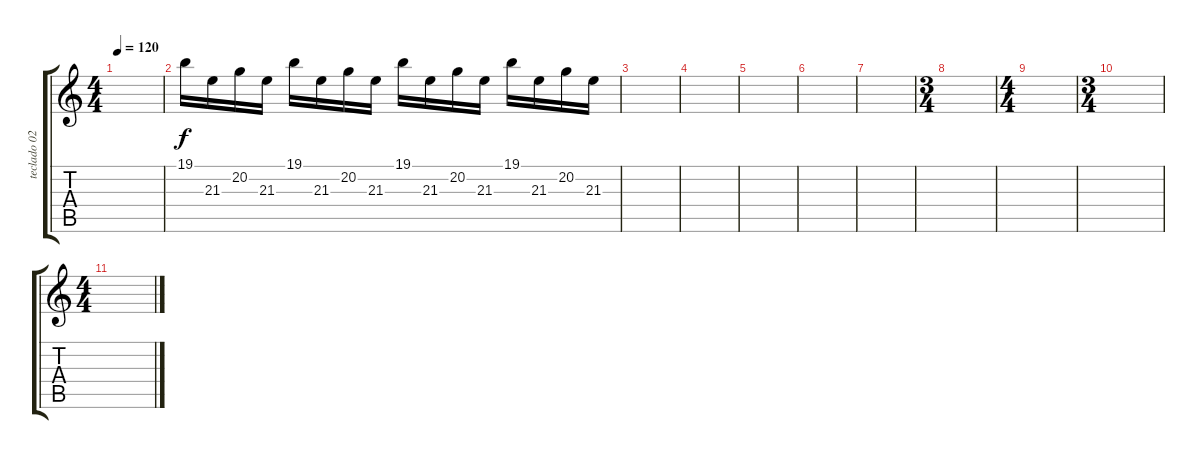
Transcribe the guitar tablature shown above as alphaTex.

\track ("teclado 02" "teclado 02") {instrument lead8bassandlead}
\staff {score tabs}
\tuning (E4 B3 G3 D3 A2 E2) {hide}
\ts (4 4)
\tempo 120
\clef g2
\ks c
|
19.1.16{volume 9 instrument stringensemble1} 21.3.16 20.2.16 21.3.16 19.1.16 21.3.16 20.2.16 21.3.16 19.1.16 21.3.16 20.2.16 21.3.16 19.1.16 21.3.16 20.2.16 21.3.16 |
|
|
|
|
|
\ts (3 4)
|
\ts (4 4)
|
\ts (3 4)
|
\ts (4 4)
